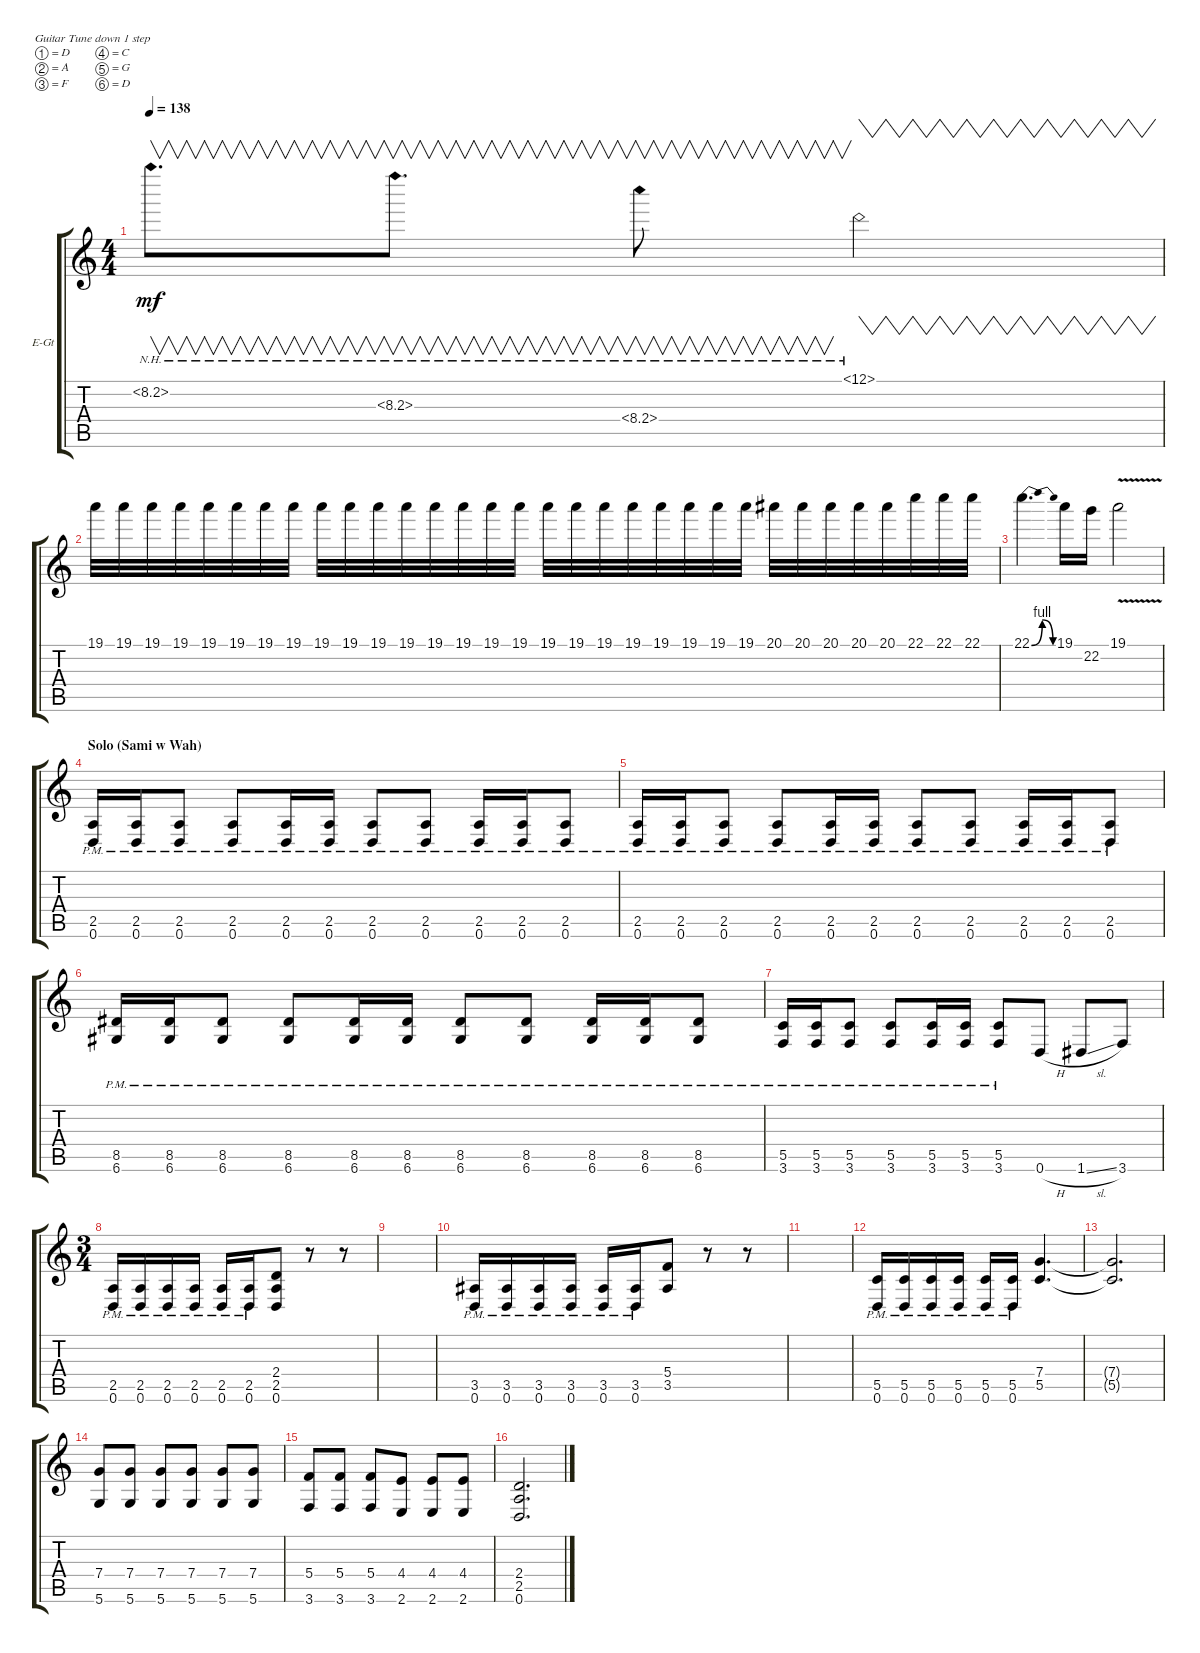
\defaultSystemsLayout 4
\bracketExtendMode groupsimilarinstruments
\firstSystemTrackNameOrientation horizontal
\otherSystemsTrackNameOrientation horizontal
\track ("Mille" "E-Gt") {instrument distortionguitar}
\staff {score tabs}
\tuning (D4 A3 F3 C3 G2 D2)
\ts (4 4)
\tempo 138
\clef g2
\ks c
8.2{nh}.8{v d dy mf} 8.3{nh}.8{v d} 8.4{nh}.8{v} 6.1{nh}.2{vw} |
19.1.32 19.1.32 19.1.32 19.1.32 19.1.32 19.1.32 19.1.32 19.1.32 19.1.32 19.1.32 19.1.32 19.1.32 19.1.32 19.1.32 19.1.32 19.1.32 19.1.32 19.1.32 19.1.32 19.1.32 19.1.32 19.1.32 19.1.32 19.1.32 20.1.32 20.1.32 20.1.32 20.1.32 20.1.32 22.1.32 22.1.32 22.1.32 |
22.1{be (bendrelease 0 0 10.2 4 20.4 4 30 0)}.4{d} 19.1.16 22.2.16 19.1{v}.2 |
\section ("" "Solo (Sami w Wah)")
(0.6{pm} 2.5{pm}).16 (0.6{pm} 2.5{pm}).16 (0.6{pm} 2.5{pm}).8 (0.6{pm} 2.5{pm}).8 (0.6{pm} 2.5{pm}).16 (0.6{pm} 2.5{pm}).16 (0.6{pm} 2.5{pm}).8 (0.6{pm} 2.5{pm}).8 (0.6{pm} 2.5{pm}).16 (0.6{pm} 2.5{pm}).16 (0.6{pm} 2.5{pm}).8 |
(0.6{pm} 2.5{pm}).16 (0.6{pm} 2.5{pm}).16 (0.6{pm} 2.5{pm}).8 (0.6{pm} 2.5{pm}).8 (0.6{pm} 2.5{pm}).16 (0.6{pm} 2.5{pm}).16 (0.6{pm} 2.5{pm}).8 (0.6{pm} 2.5{pm}).8 (0.6{pm} 2.5{pm}).16 (0.6{pm} 2.5{pm}).16 (0.6{pm} 2.5{pm}).8 |
(6.6{pm} 8.5{pm}).16 (6.6{pm} 8.5{pm}).16 (6.6{pm} 8.5{pm}).8 (6.6{pm} 8.5{pm}).8 (6.6{pm} 8.5{pm}).16 (6.6{pm} 8.5{pm}).16 (6.6{pm} 8.5{pm}).8 (6.6{pm} 8.5{pm}).8 (6.6{pm} 8.5{pm}).16 (6.6{pm} 8.5{pm}).16 (6.6{pm} 8.5{pm}).8 |
(3.6{pm} 5.5{pm}).16 (3.6{pm} 5.5{pm}).16 (3.6{pm} 5.5{pm}).8 (3.6{pm} 5.5{pm}).8 (3.6{pm} 5.5{pm}).16 (3.6{pm} 5.5{pm}).16 (3.6{pm} 5.5{pm}).8 0.6{h}.8 1.6{sl}.8 3.6.8 |
\ts (3 4)
(0.6{pm} 2.5).16 (0.6{pm} 2.5).16 (0.6{pm} 2.5).16 (0.6{pm} 2.5).16 (0.6{pm} 2.5).16 (0.6{pm} 2.5).16 (0.6 2.5 2.4).8 r.8 r.8 |
|
(0.6{pm} 3.5).16 (0.6{pm} 3.5).16 (0.6{pm} 3.5).16 (0.6{pm} 3.5).16 (0.6{pm} 3.5).16 (0.6{pm} 3.5).16 (3.5 5.4).8 r.8 r.8 |
|
(5.5{pm} 0.6{pm}).16 (0.6{pm} 5.5{pm}).16 (0.6{pm} 5.5{pm}).16 (0.6{pm} 5.5{pm}).16 (0.6{pm} 5.5{pm}).16 (0.6{pm} 5.5{pm}).16 (5.5 7.4).4{d} |
(5.5{t} 7.4{t}).2{d} |
(5.6 7.4).8 (5.6 7.4).8 (5.6 7.4).8 (5.6 7.4).8 (5.6 7.4).8 (5.6 7.4).8 |
(3.6 5.4).8 (3.6 5.4).8 (3.6 5.4).8 (2.6 4.4).8 (2.6 4.4).8 (2.6 4.4).8 |
(0.6 2.5 2.4).2{d}
